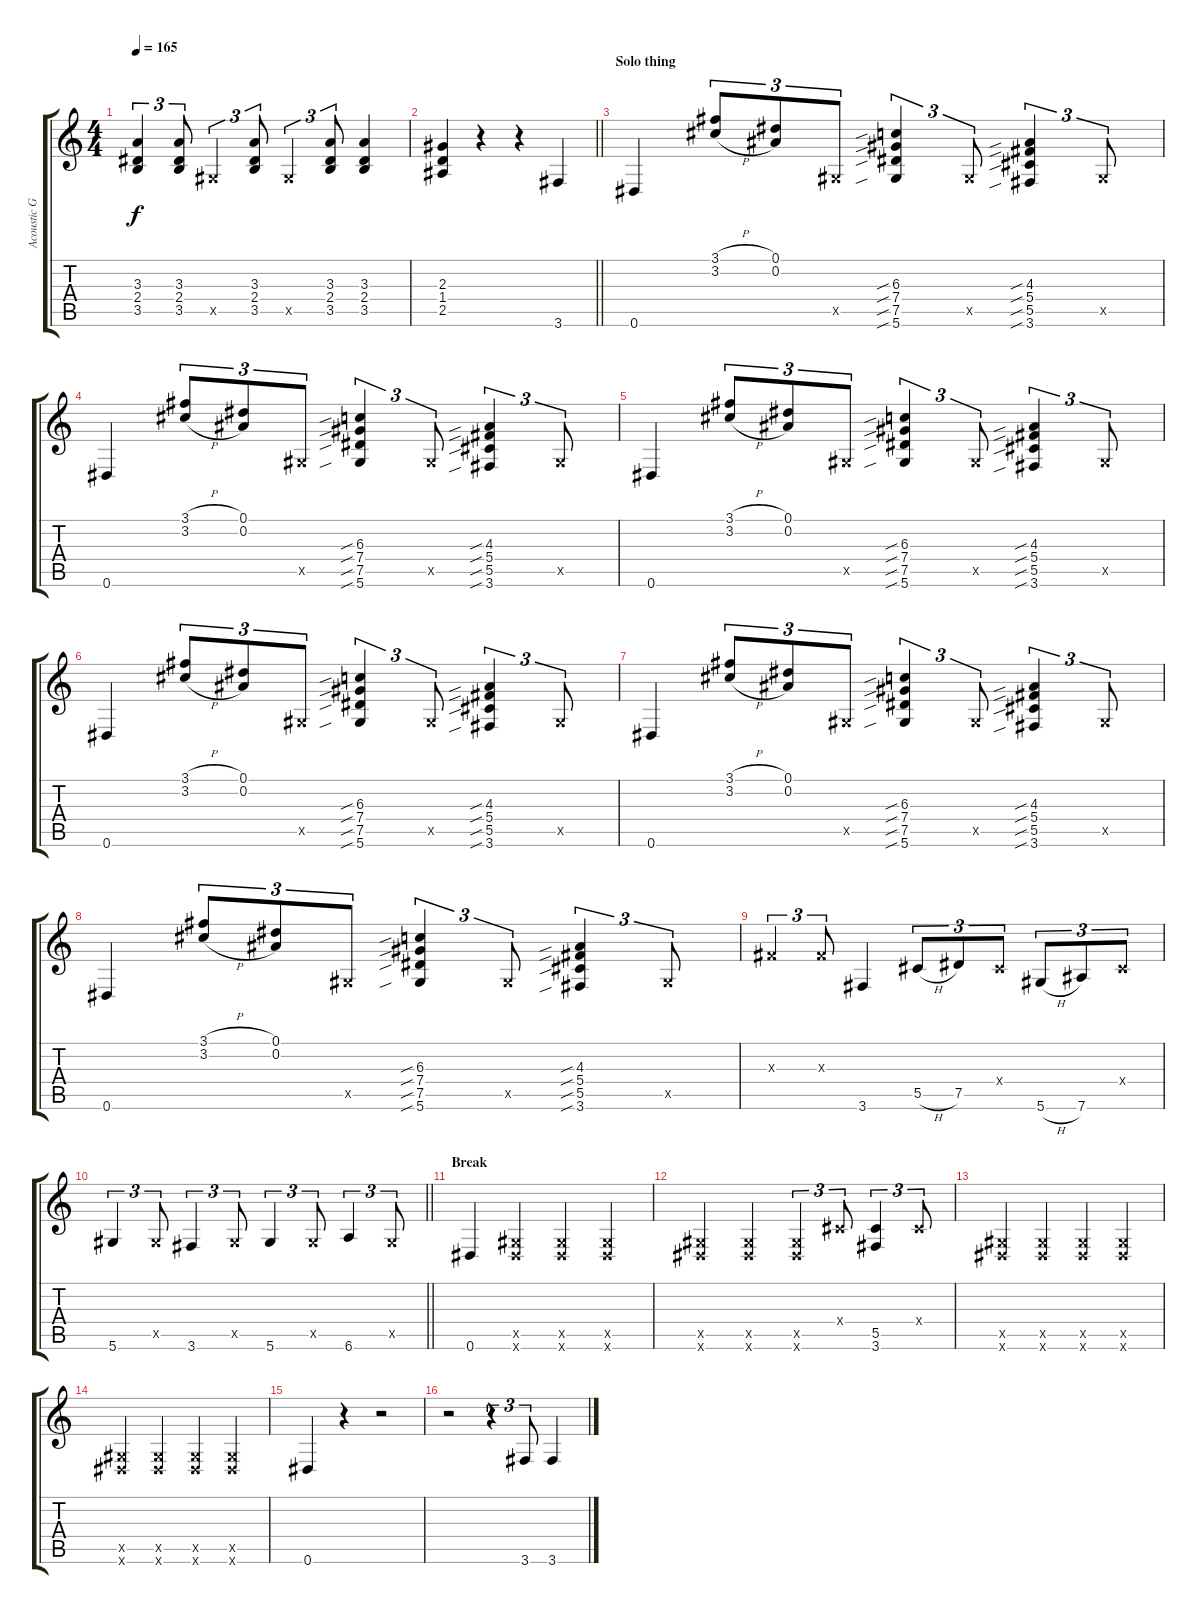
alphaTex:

\track ("Acoustic Guitar 2" "Acoustic G") {instrument acousticguitarsteel}
\staff {score tabs}
\tuning (Eb4 Bb3 Gb3 Db3 Ab2 Eb2) {hide}
\ts (4 4)
\tempo 165
\clef g2
\ks c
(3.3 2.4 3.5).4{tu (3 2) dy f} (3.3 2.4 3.5).8{tu (3 2)} 0.5{x}.4{tu (3 2)} (3.3 2.4 3.5).8{tu (3 2)} 0.5{x}.4{tu (3 2)} (3.3 2.4 3.5).8{tu (3 2)} (3.3 2.4 3.5).4 |
\barLineRight lightlight
(2.3 1.4 2.5).4 r.4 r.4 3.6.4 |
\section ("" "Solo thing")
0.6.4 (3.1{h} 3.2{h}).8{tu (3 2)} (0.1 0.2).8{tu (3 2)} 0.5{x}.8{tu (3 2)} (6.3{sib} 7.4{sib} 7.5{sib} 5.6{sib}).4{tu (3 2)} 0.5{x}.8{tu (3 2)} (4.3{sib} 5.4{sib} 5.5{sib} 3.6{sib}).4{tu (3 2)} 0.5{x}.8{tu (3 2)} |
0.6.4 (3.1{h} 3.2{h}).8{tu (3 2)} (0.1 0.2).8{tu (3 2)} 0.5{x}.8{tu (3 2)} (6.3{sib} 7.4{sib} 7.5{sib} 5.6{sib}).4{tu (3 2)} 0.5{x}.8{tu (3 2)} (4.3{sib} 5.4{sib} 5.5{sib} 3.6{sib}).4{tu (3 2)} 0.5{x}.8{tu (3 2)} |
0.6.4 (3.1{h} 3.2{h}).8{tu (3 2)} (0.1 0.2).8{tu (3 2)} 0.5{x}.8{tu (3 2)} (6.3{sib} 7.4{sib} 7.5{sib} 5.6{sib}).4{tu (3 2)} 0.5{x}.8{tu (3 2)} (4.3{sib} 5.4{sib} 5.5{sib} 3.6{sib}).4{tu (3 2)} 0.5{x}.8{tu (3 2)} |
0.6.4 (3.1{h} 3.2{h}).8{tu (3 2)} (0.1 0.2).8{tu (3 2)} 0.5{x}.8{tu (3 2)} (6.3{sib} 7.4{sib} 7.5{sib} 5.6{sib}).4{tu (3 2)} 0.5{x}.8{tu (3 2)} (4.3{sib} 5.4{sib} 5.5{sib} 3.6{sib}).4{tu (3 2)} 0.5{x}.8{tu (3 2)} |
0.6.4 (3.1{h} 3.2{h}).8{tu (3 2)} (0.1 0.2).8{tu (3 2)} 0.5{x}.8{tu (3 2)} (6.3{sib} 7.4{sib} 7.5{sib} 5.6{sib}).4{tu (3 2)} 0.5{x}.8{tu (3 2)} (4.3{sib} 5.4{sib} 5.5{sib} 3.6{sib}).4{tu (3 2)} 0.5{x}.8{tu (3 2)} |
0.6.4 (3.1{h} 3.2{h}).8{tu (3 2)} (0.1 0.2).8{tu (3 2)} 0.5{x}.8{tu (3 2)} (6.3{sib} 7.4{sib} 7.5{sib} 5.6{sib}).4{tu (3 2)} 0.5{x}.8{tu (3 2)} (4.3{sib} 5.4{sib} 5.5{sib} 3.6{sib}).4{tu (3 2)} 0.5{x}.8{tu (3 2)} |
0.3{x}.4{tu (3 2)} 0.3{x}.8{tu (3 2)} 3.6.4 5.5{h}.8{tu (3 2)} 7.5.8{tu (3 2)} 0.4{x}.8{tu (3 2)} 5.6{h}.8{tu (3 2)} 7.6.8{tu (3 2)} 0.4{x}.8{tu (3 2)} |
\barLineRight lightlight
5.6.4{tu (3 2)} 0.5{x}.8{tu (3 2)} 3.6.4{tu (3 2)} 0.5{x}.8{tu (3 2)} 5.6.4{tu (3 2)} 0.5{x}.8{tu (3 2)} 6.6.4{tu (3 2)} 0.5{x}.8{tu (3 2)} |
\section ("" "Break")
0.6.4 (0.5{x} 0.6{x}).4 (0.5{x} 0.6{x}).4 (0.5{x} 0.6{x}).4 |
(0.5{x} 0.6{x}).4 (0.5{x} 0.6{x}).4 (0.5{x} 0.6{x}).4{tu (3 2)} 0.4{x}.8{tu (3 2)} (5.5 3.6).4{tu (3 2)} 0.4{x}.8{tu (3 2)} |
(0.5{x} 0.6{x}).4 (0.5{x} 0.6{x}).4 (0.5{x} 0.6{x}).4 (0.5{x} 0.6{x}).4 |
(0.5{x} 0.6{x}).4 (0.5{x} 0.6{x}).4 (0.5{x} 0.6{x}).4 (0.5{x} 0.6{x}).4 |
0.6.4 r.4 r.2 |
r.2 r.4{tu (3 2)} 3.6.8{tu (3 2)} 3.6.4
